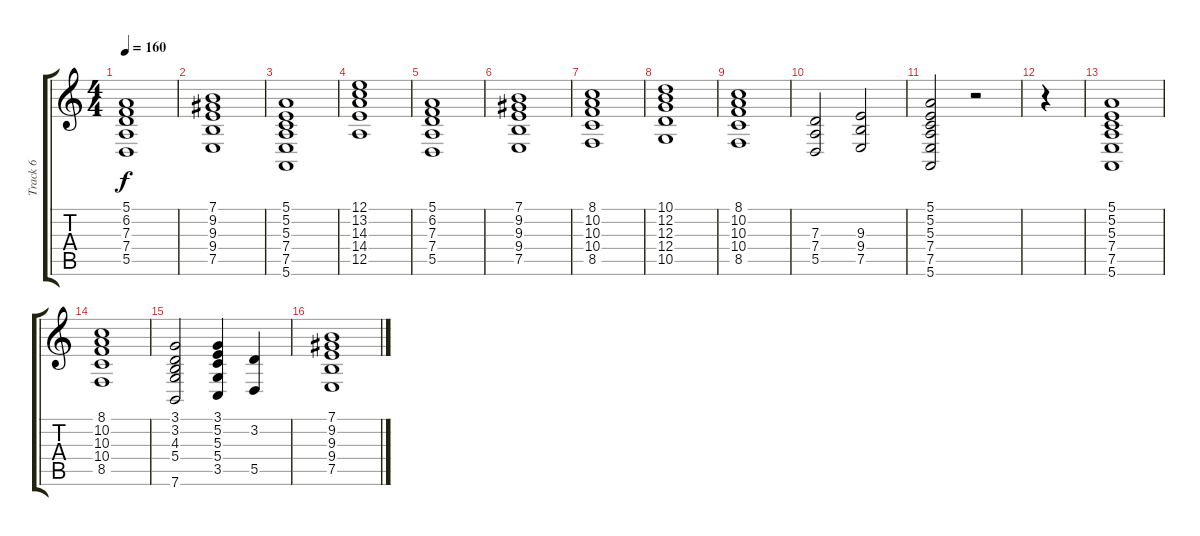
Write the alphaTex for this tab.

\track ("Track 6" "Track 6") {instrument synthstrings1}
\staff {score tabs}
\tuning (E4 B3 G3 D3 A2 E2) {hide}
\ts (4 4)
\tempo 160
\clef g2
\ks c
(5.1 6.2 7.3 7.4 5.5).1{dy f} |
(7.1 9.2 9.3 9.4 7.5).1 |
(5.1 5.2 5.3 7.4 7.5 5.6).1 |
(12.1 13.2 14.3 14.4 12.5).1 |
(5.1 6.2 7.3 7.4 5.5).1 |
(7.1 9.2 9.3 9.4 7.5).1 |
(8.1 10.2 10.3 10.4 8.5).1 |
(10.1 12.2 12.3 12.4 10.5).1 |
(8.1 10.2 10.3 10.4 8.5).1 |
(7.3 7.4 5.5).2 (9.3 9.4 7.5).2 |
(5.1 5.2 5.3 7.4 7.5 5.6).2 r.2 |
r.4 |
(5.1 5.2 5.3 7.4 7.5 5.6).1 |
(8.1 10.2 10.3 10.4 8.5).1 |
(3.1 3.2 4.3 5.4 7.6).2 (3.1 5.2 5.3 5.4 3.5).4 (3.2 5.5).4 |
(7.1 9.2 9.3 9.4 7.5).1
